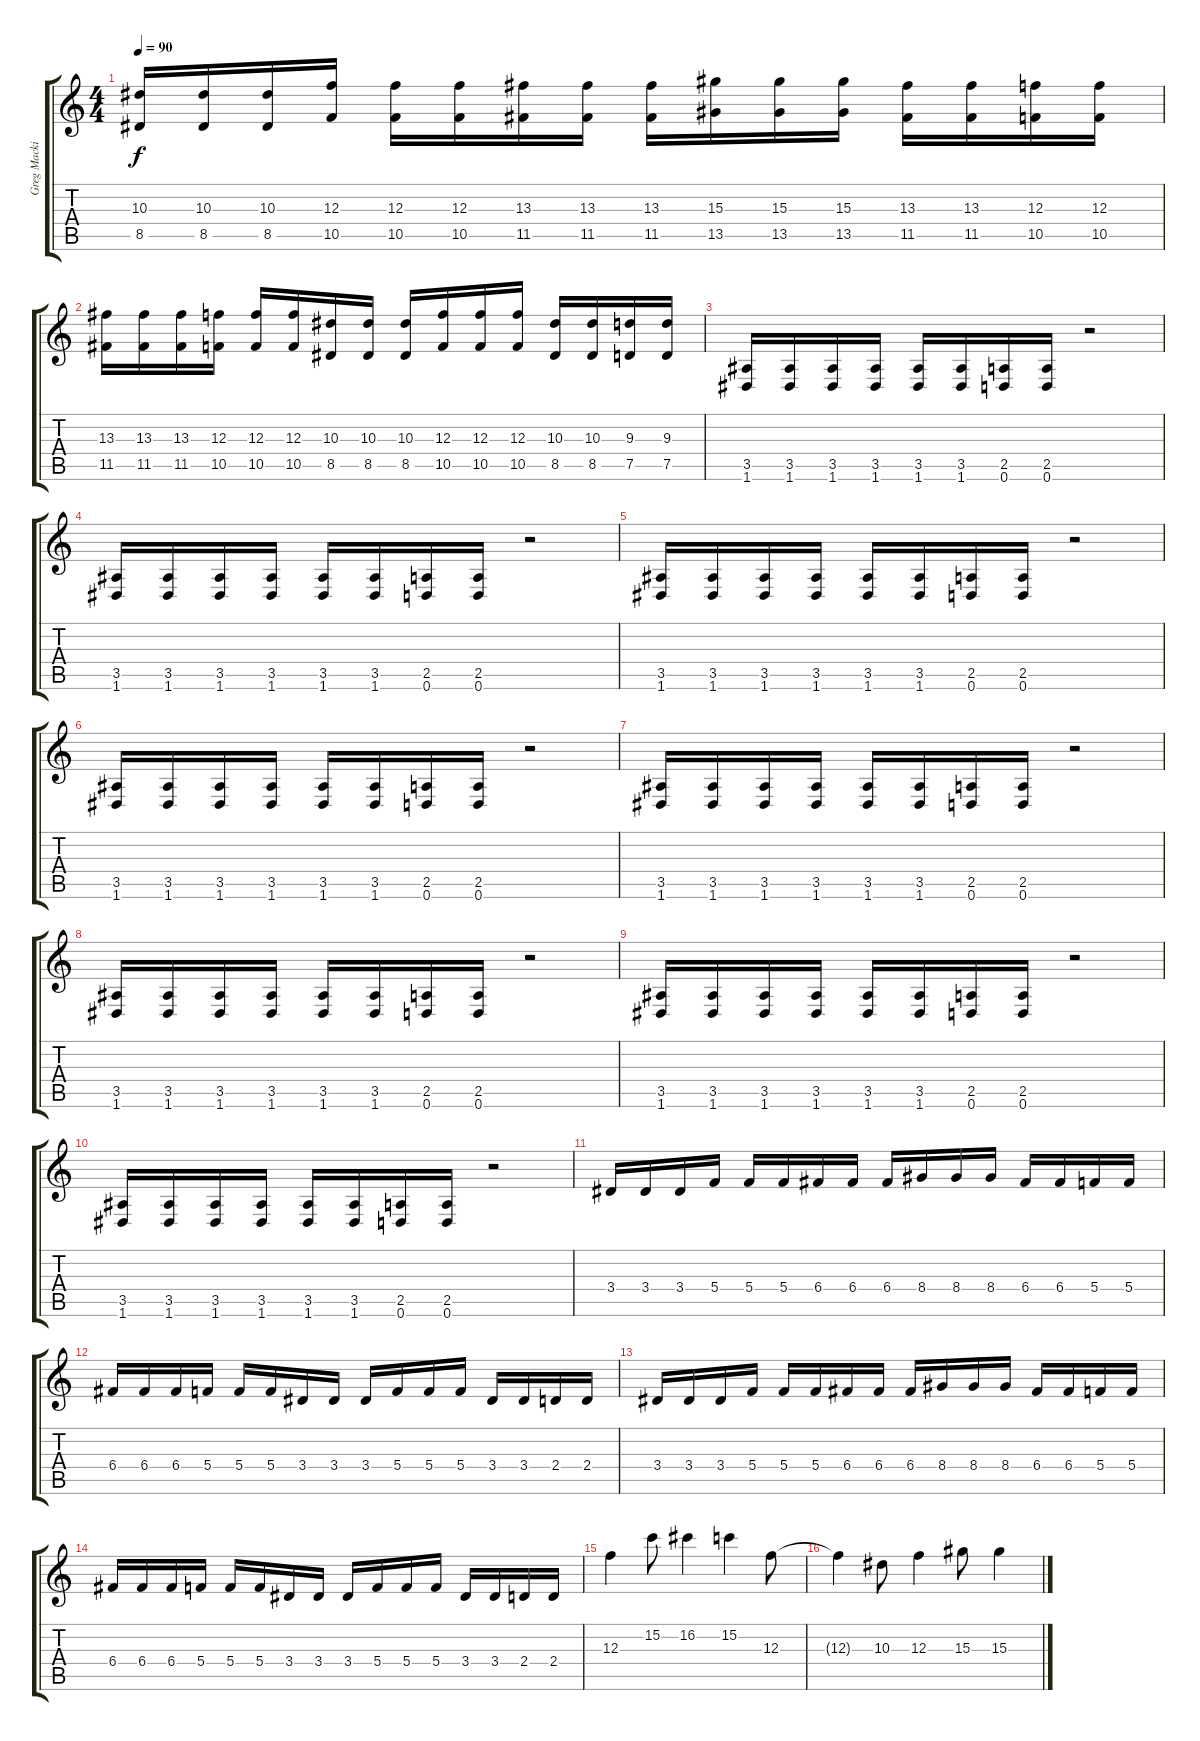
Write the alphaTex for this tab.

\track ("Greg Mackintosh" "Greg Macki") {instrument distortionguitar}
\staff {score tabs}
\tuning (D4 A3 F3 C3 G2 D2) {hide}
\ts (4 4)
\tempo 90
\clef g2
\ks c
(10.3 8.5).16{dy f} (10.3 8.5).16 (10.3 8.5).16 (12.3 10.5).16 (12.3 10.5).16 (12.3 10.5).16 (13.3 11.5).16 (13.3 11.5).16 (13.3 11.5).16 (15.3 13.5).16 (15.3 13.5).16 (15.3 13.5).16 (13.3 11.5).16 (13.3 11.5).16 (12.3 10.5).16 (12.3 10.5).16 |
(13.3 11.5).16 (13.3 11.5).16 (13.3 11.5).16 (12.3 10.5).16 (12.3 10.5).16 (12.3 10.5).16 (10.3 8.5).16 (10.3 8.5).16 (10.3 8.5).16 (12.3 10.5).16 (12.3 10.5).16 (12.3 10.5).16 (10.3 8.5).16 (10.3 8.5).16 (9.3 7.5).16 (9.3 7.5).16 |
(3.5 1.6).16 (3.5 1.6).16 (3.5 1.6).16 (3.5 1.6).16 (3.5 1.6).16 (3.5 1.6).16 (2.5 0.6).16 (2.5 0.6).16 r.2 |
(3.5 1.6).16 (3.5 1.6).16 (3.5 1.6).16 (3.5 1.6).16 (3.5 1.6).16 (3.5 1.6).16 (2.5 0.6).16 (2.5 0.6).16 r.2 |
(3.5 1.6).16 (3.5 1.6).16 (3.5 1.6).16 (3.5 1.6).16 (3.5 1.6).16 (3.5 1.6).16 (2.5 0.6).16 (2.5 0.6).16 r.2 |
(3.5 1.6).16 (3.5 1.6).16 (3.5 1.6).16 (3.5 1.6).16 (3.5 1.6).16 (3.5 1.6).16 (2.5 0.6).16 (2.5 0.6).16 r.2 |
(3.5 1.6).16 (3.5 1.6).16 (3.5 1.6).16 (3.5 1.6).16 (3.5 1.6).16 (3.5 1.6).16 (2.5 0.6).16 (2.5 0.6).16 r.2 |
(3.5 1.6).16 (3.5 1.6).16 (3.5 1.6).16 (3.5 1.6).16 (3.5 1.6).16 (3.5 1.6).16 (2.5 0.6).16 (2.5 0.6).16 r.2 |
(3.5 1.6).16 (3.5 1.6).16 (3.5 1.6).16 (3.5 1.6).16 (3.5 1.6).16 (3.5 1.6).16 (2.5 0.6).16 (2.5 0.6).16 r.2 |
(3.5 1.6).16 (3.5 1.6).16 (3.5 1.6).16 (3.5 1.6).16 (3.5 1.6).16 (3.5 1.6).16 (2.5 0.6).16 (2.5 0.6).16 r.2 |
3.4.16 3.4.16 3.4.16 5.4.16 5.4.16 5.4.16 6.4.16 6.4.16 6.4.16 8.4.16 8.4.16 8.4.16 6.4.16 6.4.16 5.4.16 5.4.16 |
6.4.16 6.4.16 6.4.16 5.4.16 5.4.16 5.4.16 3.4.16 3.4.16 3.4.16 5.4.16 5.4.16 5.4.16 3.4.16 3.4.16 2.4.16 2.4.16 |
3.4.16 3.4.16 3.4.16 5.4.16 5.4.16 5.4.16 6.4.16 6.4.16 6.4.16 8.4.16 8.4.16 8.4.16 6.4.16 6.4.16 5.4.16 5.4.16 |
6.4.16 6.4.16 6.4.16 5.4.16 5.4.16 5.4.16 3.4.16 3.4.16 3.4.16 5.4.16 5.4.16 5.4.16 3.4.16 3.4.16 2.4.16 2.4.16 |
12.3.4 15.2.8 16.2.4 15.2.4 12.3.8 |
12.3{t}.4 10.3.8 12.3.4 15.3.8 15.3.4
